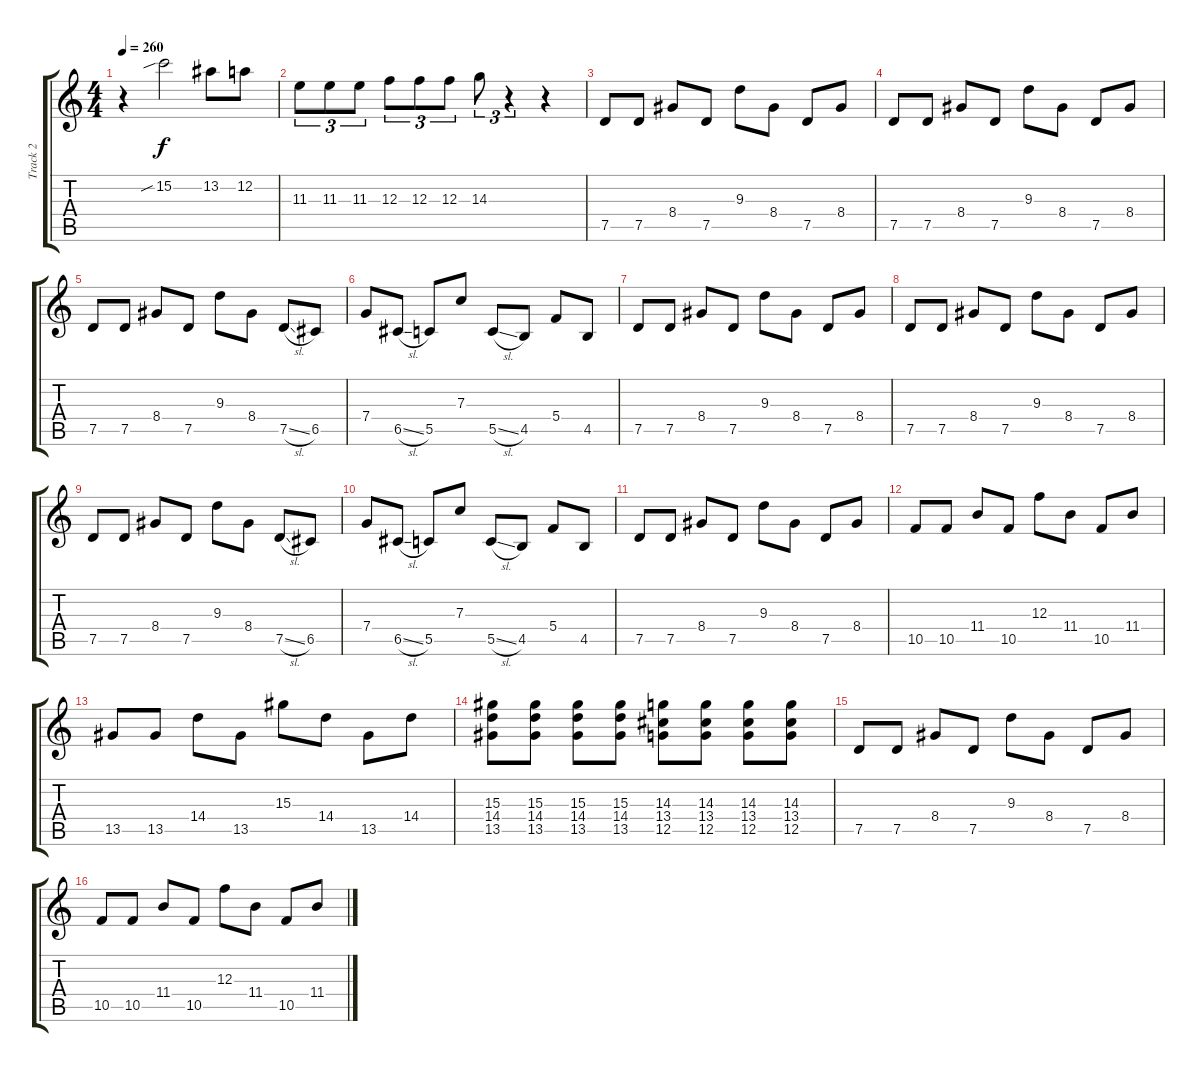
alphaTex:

\track ("Track 2" "Track 2") {instrument distortionguitar}
\staff {score tabs}
\tuning (D4 A3 F3 C3 G2 D2) {hide}
\ts (4 4)
\tempo 260
\clef g2
\ks c
r.4{dy f} 15.2{sib}.2 13.2.8 12.2.8 |
11.3.8{tu (3 2)} 11.3.8{tu (3 2)} 11.3.8{tu (3 2)} 12.3.8{tu (3 2)} 12.3.8{tu (3 2)} 12.3.8{tu (3 2)} 14.3.8{tu (3 2)} r.4{tu (3 2)} r.4 |
7.5.8 7.5.8 8.4.8 7.5.8 9.3.8 8.4.8 7.5.8 8.4.8 |
7.5.8 7.5.8 8.4.8 7.5.8 9.3.8 8.4.8 7.5.8 8.4.8 |
7.5.8 7.5.8 8.4.8 7.5.8 9.3.8 8.4.8 7.5{sl}.8 6.5.8 |
7.4.8 6.5{sl}.8 5.5.8 7.3.8 5.5{sl}.8 4.5.8 5.4.8 4.5.8 |
7.5.8 7.5.8 8.4.8 7.5.8 9.3.8 8.4.8 7.5.8 8.4.8 |
7.5.8 7.5.8 8.4.8 7.5.8 9.3.8 8.4.8 7.5.8 8.4.8 |
7.5.8 7.5.8 8.4.8 7.5.8 9.3.8 8.4.8 7.5{sl}.8 6.5.8 |
7.4.8 6.5{sl}.8 5.5.8 7.3.8 5.5{sl}.8 4.5.8 5.4.8 4.5.8 |
7.5.8 7.5.8 8.4.8 7.5.8 9.3.8 8.4.8 7.5.8 8.4.8 |
10.5.8 10.5.8 11.4.8 10.5.8 12.3.8 11.4.8 10.5.8 11.4.8 |
13.5.8 13.5.8 14.4.8 13.5.8 15.3.8 14.4.8 13.5.8 14.4.8 |
(15.3 14.4 13.5).8 (15.3 14.4 13.5).8 (15.3 14.4 13.5).8 (15.3 14.4 13.5).8 (14.3 13.4 12.5).8 (14.3 13.4 12.5).8 (14.3 13.4 12.5).8 (14.3 13.4 12.5).8 |
7.5.8 7.5.8 8.4.8 7.5.8 9.3.8 8.4.8 7.5.8 8.4.8 |
10.5.8 10.5.8 11.4.8 10.5.8 12.3.8 11.4.8 10.5.8 11.4.8
